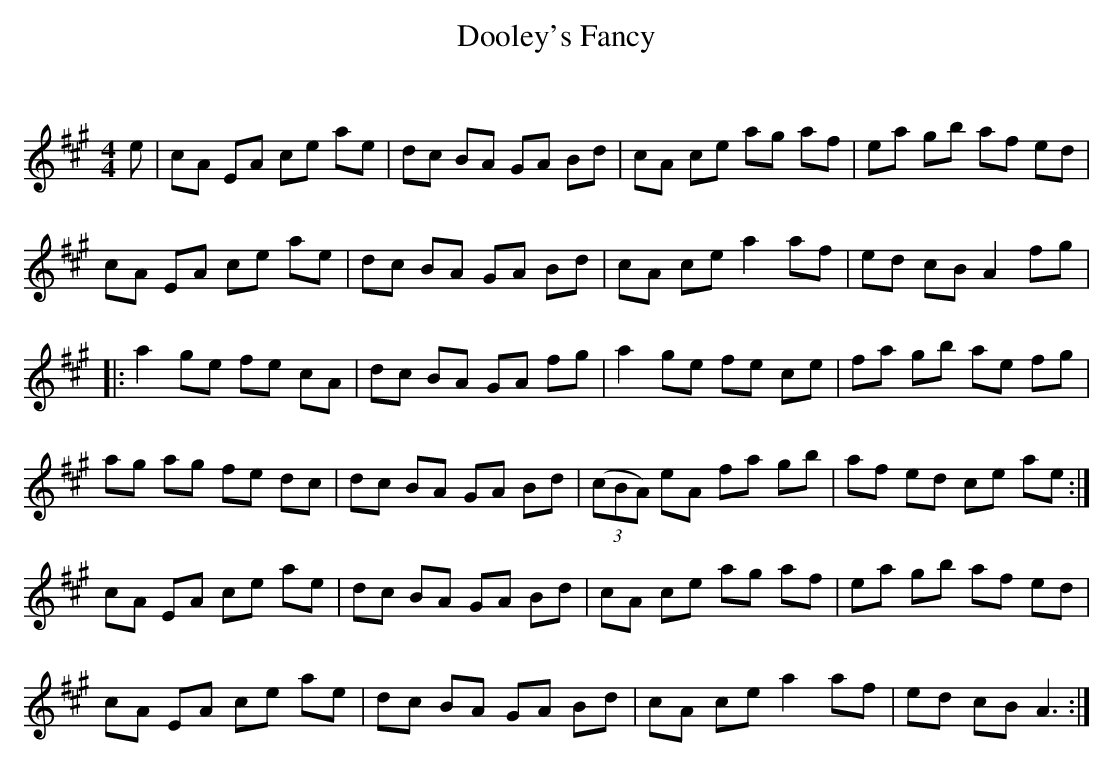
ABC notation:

X:1
T: Dooley's Fancy
C:
Q: 232
K:A
M:4/4
L:1/8
e|cA EA ce ae|dc BA GA Bd|cA ce ag af|ea gb af ed|
cA EA ce ae|dc BA GA Bd|cA ce a2 af|ed cB A2 fg|
|:a2 ge fe cA|dc BA GA fg|a2 ge fe ce|fa gb ae fg|
ag ag fe dc|dc BA GA Bd|((3cBA) eA fa gb|af ed ce ae:|
cA EA ce ae|dc BA GA Bd|cA ce ag af|ea gb af ed|
cA EA ce ae|dc BA GA Bd|cA ce a2 af|ed cB A3:|
